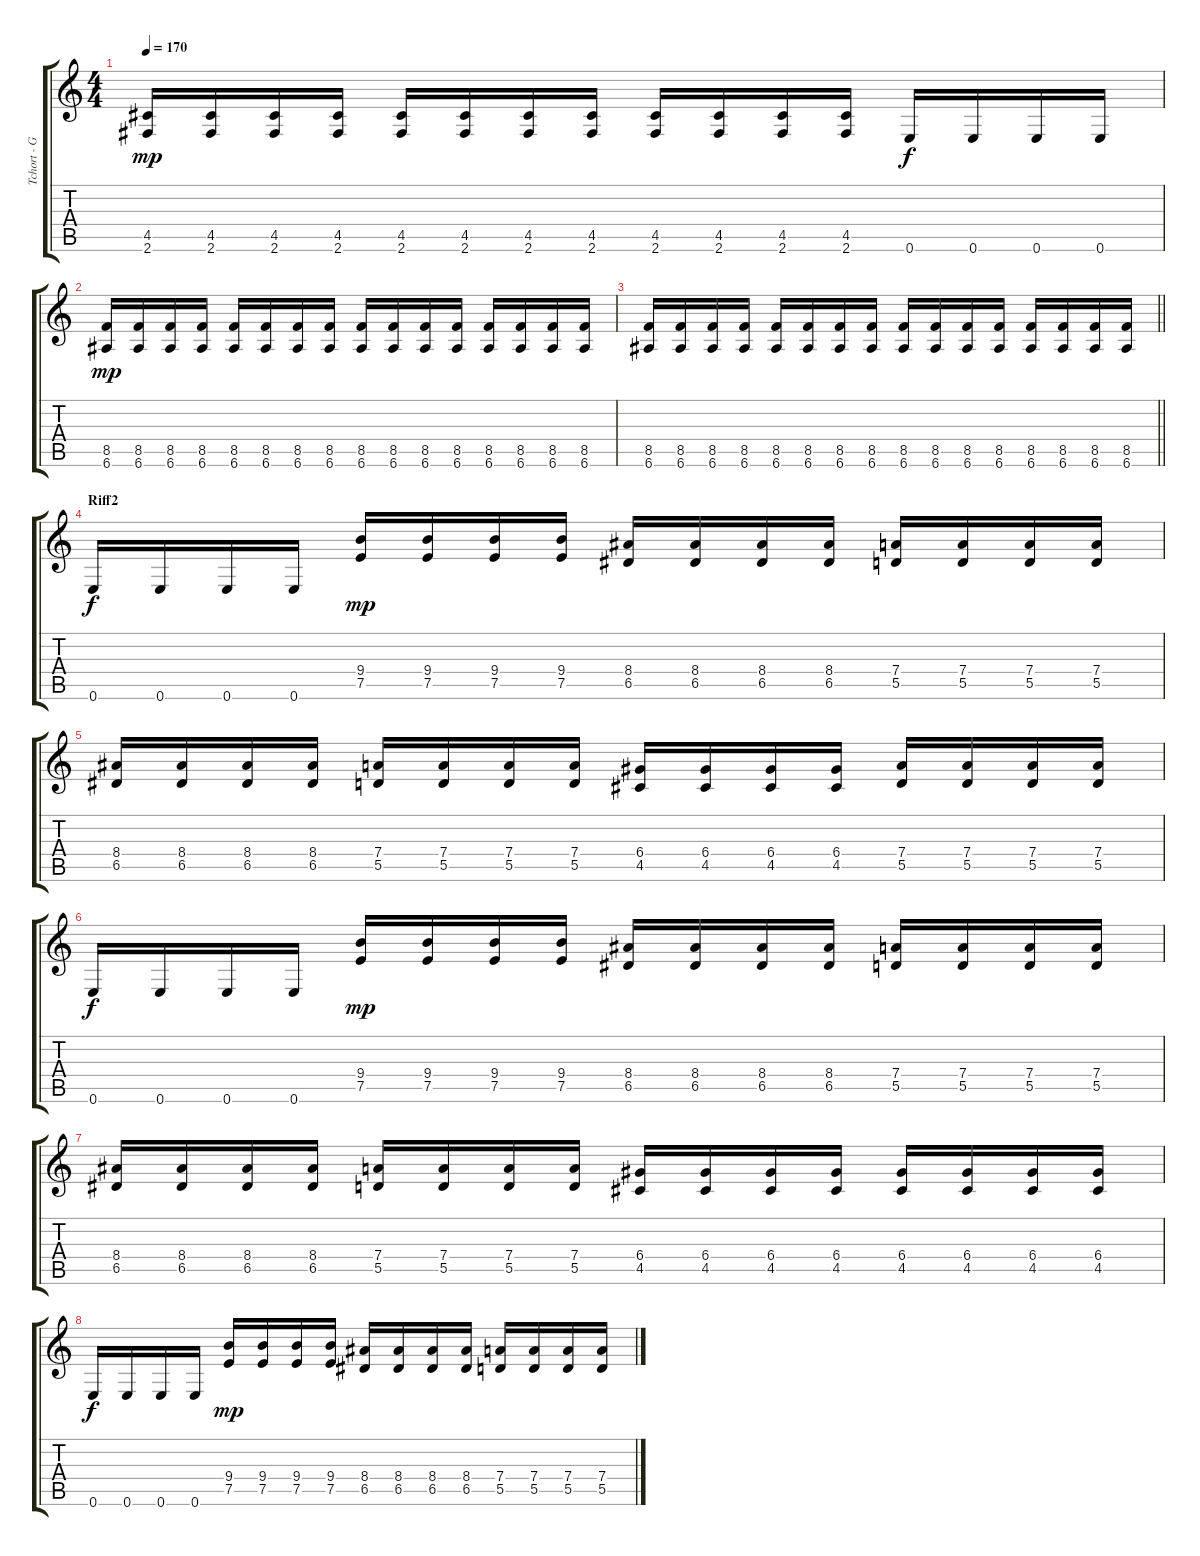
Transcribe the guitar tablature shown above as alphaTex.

\track ("Tchort - Guitar" "Tchort - G") {instrument distortionguitar}
\staff {score tabs}
\tuning (E4 B3 G3 D3 A2 E2) {hide}
\ts (4 4)
\tempo 170
\clef g2
\ks c
(4.5 2.6).16{dy mp} (4.5 2.6).16 (4.5 2.6).16 (4.5 2.6).16 (4.5 2.6).16 (4.5 2.6).16 (4.5 2.6).16 (4.5 2.6).16 (4.5 2.6).16 (4.5 2.6).16 (4.5 2.6).16 (4.5 2.6).16 0.6.16{dy f} 0.6.16 0.6.16 0.6.16 |
(8.5 6.6).16{dy mp} (8.5 6.6).16 (8.5 6.6).16 (8.5 6.6).16 (8.5 6.6).16 (8.5 6.6).16 (8.5 6.6).16 (8.5 6.6).16 (8.5 6.6).16 (8.5 6.6).16 (8.5 6.6).16 (8.5 6.6).16 (8.5 6.6).16 (8.5 6.6).16 (8.5 6.6).16 (8.5 6.6).16 |
\barLineRight lightlight
(8.5 6.6).16 (8.5 6.6).16 (8.5 6.6).16 (8.5 6.6).16 (8.5 6.6).16 (8.5 6.6).16 (8.5 6.6).16 (8.5 6.6).16 (8.5 6.6).16 (8.5 6.6).16 (8.5 6.6).16 (8.5 6.6).16 (8.5 6.6).16 (8.5 6.6).16 (8.5 6.6).16 (8.5 6.6).16 |
\section ("" "Riff2")
0.6.16{dy f} 0.6.16 0.6.16 0.6.16 (9.4 7.5).16{dy mp} (9.4 7.5).16 (9.4 7.5).16 (9.4 7.5).16 (8.4 6.5).16 (8.4 6.5).16 (8.4 6.5).16 (8.4 6.5).16 (7.4 5.5).16 (7.4 5.5).16 (7.4 5.5).16 (7.4 5.5).16 |
(8.4 6.5).16 (8.4 6.5).16 (8.4 6.5).16 (8.4 6.5).16 (7.4 5.5).16 (7.4 5.5).16 (7.4 5.5).16 (7.4 5.5).16 (6.4 4.5).16 (6.4 4.5).16 (6.4 4.5).16 (6.4 4.5).16 (7.4 5.5).16 (7.4 5.5).16 (7.4 5.5).16 (7.4 5.5).16 |
0.6.16{dy f} 0.6.16 0.6.16 0.6.16 (9.4 7.5).16{dy mp} (9.4 7.5).16 (9.4 7.5).16 (9.4 7.5).16 (8.4 6.5).16 (8.4 6.5).16 (8.4 6.5).16 (8.4 6.5).16 (7.4 5.5).16 (7.4 5.5).16 (7.4 5.5).16 (7.4 5.5).16 |
(8.4 6.5).16 (8.4 6.5).16 (8.4 6.5).16 (8.4 6.5).16 (7.4 5.5).16 (7.4 5.5).16 (7.4 5.5).16 (7.4 5.5).16 (6.4 4.5).16 (6.4 4.5).16 (6.4 4.5).16 (6.4 4.5).16 (6.4 4.5).16 (6.4 4.5).16 (6.4 4.5).16 (6.4 4.5).16 |
0.6.16{dy f} 0.6.16 0.6.16 0.6.16 (9.4 7.5).16{dy mp} (9.4 7.5).16 (9.4 7.5).16 (9.4 7.5).16 (8.4 6.5).16 (8.4 6.5).16 (8.4 6.5).16 (8.4 6.5).16 (7.4 5.5).16 (7.4 5.5).16 (7.4 5.5).16 (7.4 5.5).16
